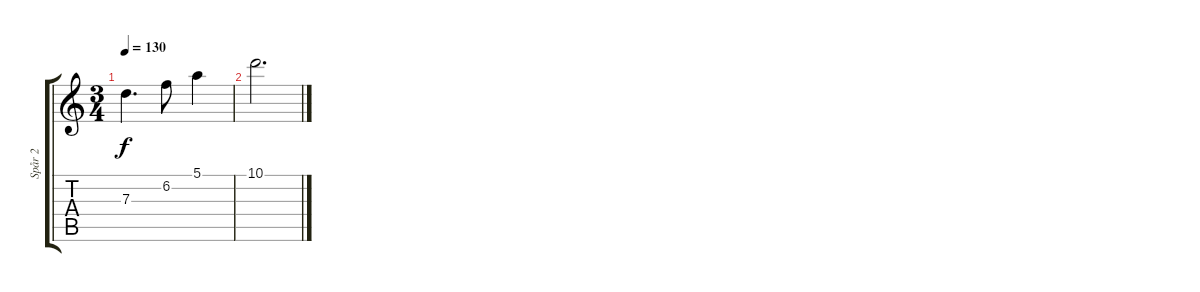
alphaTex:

\track ("Spår 2" "Spår 2") {instrument acousticguitarnylon}
\staff {score tabs}
\tuning (E4 B3 G3 D3 A2 E2) {hide}
\ts (3 4)
\tempo 130
\clef g2
\ks c
7.3.4{d dy f} 6.2.8 5.1.4 |
10.1.2{d}
